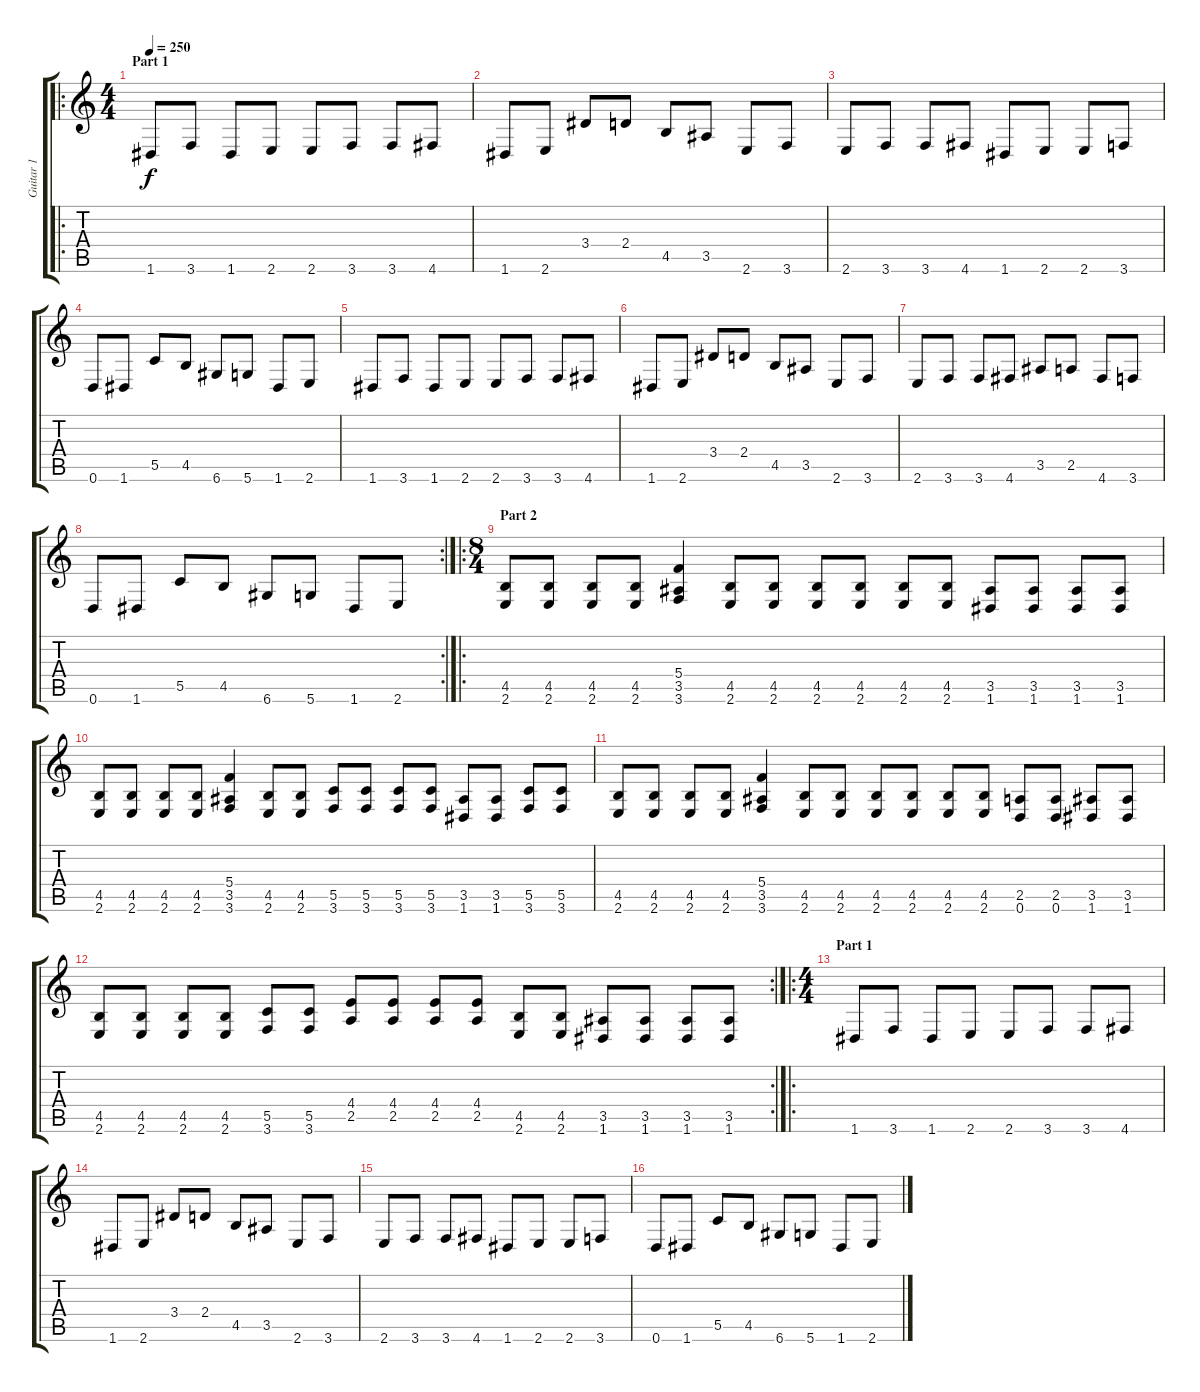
\track ("Guitar 1" "Guitar 1") {instrument distortionguitar}
\staff {score tabs}
\tuning (D4 A3 F3 C3 G2 D2) {hide}
\ro
\ts (4 4)
\section ("" "Part 1")
\tempo 250
\clef g2
\ks c
1.6.8{dy f instrument distortionguitar} 3.6.8 1.6.8 2.6.8 2.6.8 3.6.8 3.6.8 4.6.8 |
1.6.8 2.6.8 3.4.8 2.4.8 4.5.8 3.5.8 2.6.8 3.6.8 |
2.6.8 3.6.8 3.6.8 4.6.8 1.6.8 2.6.8 2.6.8 3.6.8 |
0.6.8 1.6.8 5.5.8 4.5.8 6.6.8 5.6.8 1.6.8 2.6.8 |
1.6.8 3.6.8 1.6.8 2.6.8 2.6.8 3.6.8 3.6.8 4.6.8 |
1.6.8 2.6.8 3.4.8 2.4.8 4.5.8 3.5.8 2.6.8 3.6.8 |
2.6.8 3.6.8 3.6.8 4.6.8 3.5.8 2.5.8 4.6.8 3.6.8 |
\rc 2
0.6.8 1.6.8 5.5.8 4.5.8 6.6.8 5.6.8 1.6.8 2.6.8 |
\ro
\ts (8 4)
\section ("" "Part 2")
(4.5 2.6).8 (4.5 2.6).8 (4.5 2.6).8 (4.5 2.6).8 (5.4 3.5 3.6).4 (4.5 2.6).8 (4.5 2.6).8 (4.5 2.6).8 (4.5 2.6).8 (4.5 2.6).8 (4.5 2.6).8 (3.5 1.6).8 (3.5 1.6).8 (3.5 1.6).8 (3.5 1.6).8 |
(4.5 2.6).8 (4.5 2.6).8 (4.5 2.6).8 (4.5 2.6).8 (5.4 3.5 3.6).4 (4.5 2.6).8 (4.5 2.6).8 (5.5 3.6).8 (5.5 3.6).8 (5.5 3.6).8 (5.5 3.6).8 (3.5 1.6).8 (3.5 1.6).8 (5.5 3.6).8 (5.5 3.6).8 |
(4.5 2.6).8 (4.5 2.6).8 (4.5 2.6).8 (4.5 2.6).8 (5.4 3.5 3.6).4 (4.5 2.6).8 (4.5 2.6).8 (4.5 2.6).8 (4.5 2.6).8 (4.5 2.6).8 (4.5 2.6).8 (2.5 0.6).8 (2.5 0.6).8 (3.5 1.6).8 (3.5 1.6).8 |
\rc 2
(4.5 2.6).8 (4.5 2.6).8 (4.5 2.6).8 (4.5 2.6).8 (5.5 3.6).8 (5.5 3.6).8 (4.4 2.5).8 (4.4 2.5).8 (4.4 2.5).8 (4.4 2.5).8 (4.5 2.6).8 (4.5 2.6).8 (3.5 1.6).8 (3.5 1.6).8 (3.5 1.6).8 (3.5 1.6).8 |
\ro
\ts (4 4)
\section ("" "Part 1")
1.6.8 3.6.8 1.6.8 2.6.8 2.6.8 3.6.8 3.6.8 4.6.8 |
1.6.8 2.6.8 3.4.8 2.4.8 4.5.8 3.5.8 2.6.8 3.6.8 |
2.6.8 3.6.8 3.6.8 4.6.8 1.6.8 2.6.8 2.6.8 3.6.8 |
0.6.8 1.6.8 5.5.8 4.5.8 6.6.8 5.6.8 1.6.8 2.6.8
